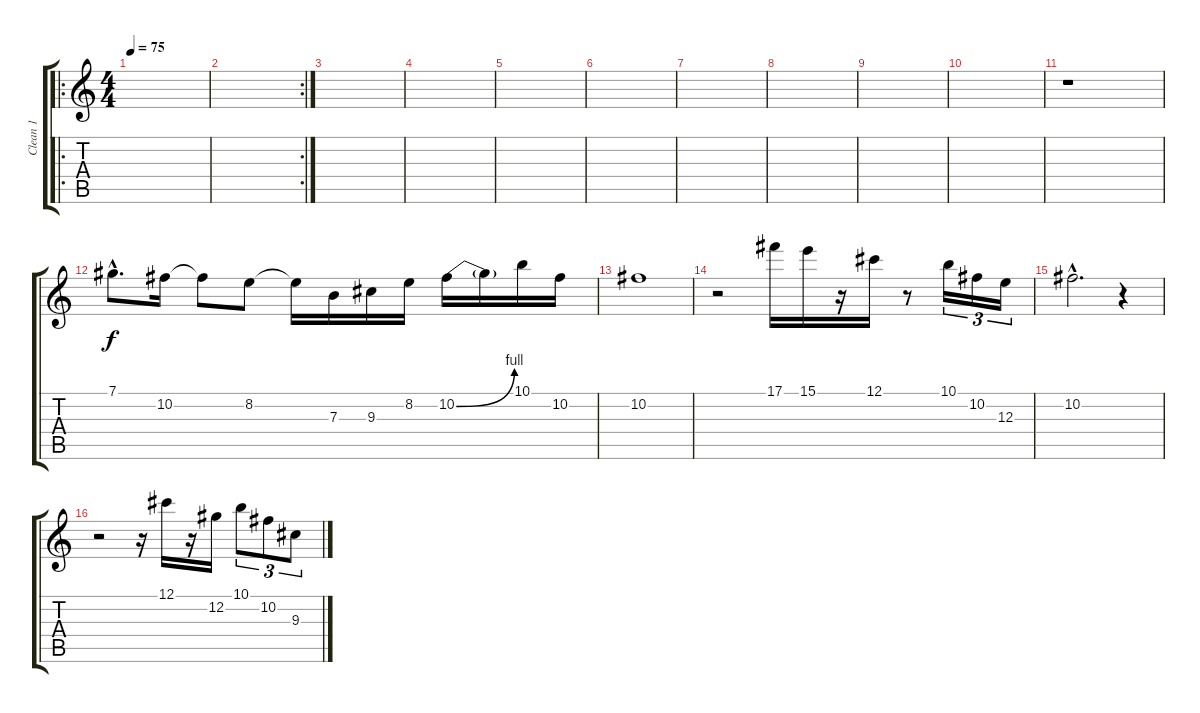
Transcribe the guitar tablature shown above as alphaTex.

\track ("Clean 1" "Clean 1") {instrument electricguitarclean}
\staff {score tabs}
\tuning (Db4 Ab3 E3 B2 Gb2 Db2) {hide}
\ro
\ts (4 4)
\tempo 75
\clef g2
\ks c
|
\rc 2
|
|
|
|
|
|
|
|
|
r.1 |
7.1{hac}.8{d} 10.2.16 10.2{t}.8 8.2.8 8.2{t}.16 7.3.16 9.3.16 8.2.16 10.2{be (bend 0 0 60 4)}.16 10.2{t}.16 10.1.16 10.2.16 |
10.2.1 |
r.2 17.1.16 15.1.16 r.16 12.1.16 r.8 10.1.16{tu (3 2)} 10.2.16{tu (3 2)} 12.3.16{tu (3 2)} |
10.2{hac}.2{d} r.4 |
r.2 r.16 12.1.16 r.16 12.2.16 10.1.8{tu (3 2)} 10.2.8{tu (3 2)} 9.3.8{tu (3 2)}
